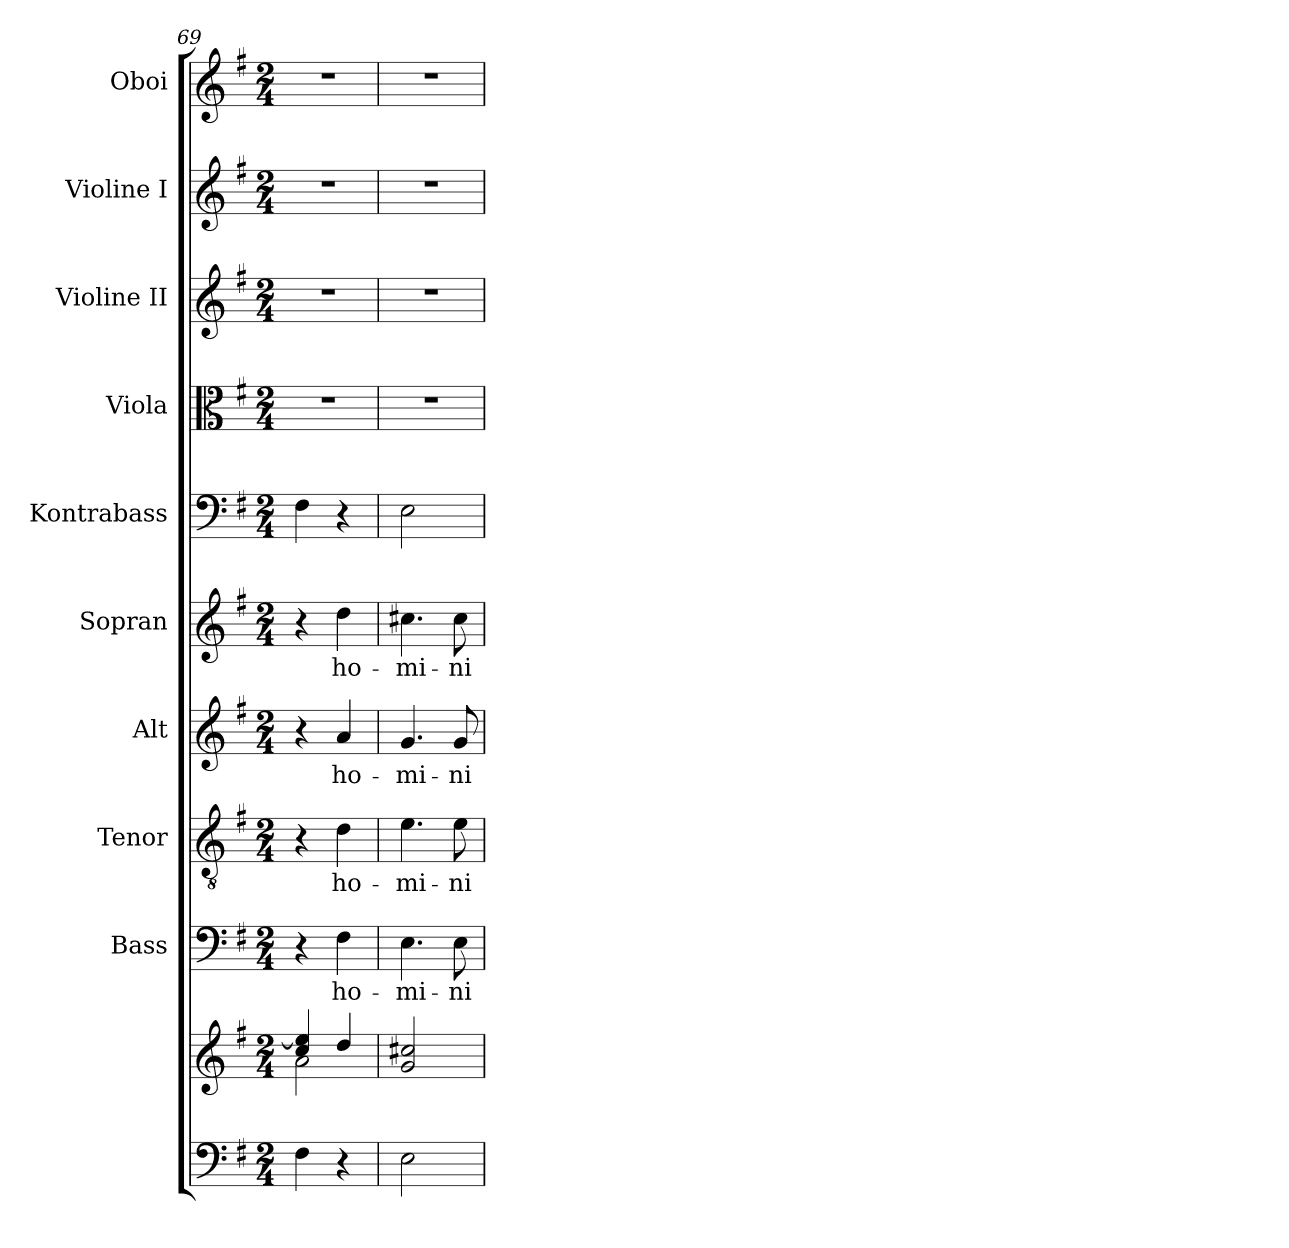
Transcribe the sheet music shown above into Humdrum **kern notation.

**kern	**kern	**kern	**text	**kern	**text	**kern	**text	**kern	**text	**kern	**kern	**kern	**kern	**kern
*part10	*part10	*part9	*part9	*part8	*part8	*part7	*part7	*part6	*part6	*part5	*part4	*part3	*part2	*part1
*staff11	*staff10	*staff9	*staff9	*staff8	*staff8	*staff7	*staff7	*staff6	*staff6	*staff5	*staff4	*staff3	*staff2	*staff1
*	*	*I"Bass	*	*I"Tenor	*	*I"Alt	*	*I"Sopran	*	*I"Kontrabass	*I"Viola	*I"Violine II	*I"Violine I	*I"Oboi
*	*	*I'B.	*	*I'T.	*	*I'A.	*	*I'S.	*	*I'Kb.	*I'Vla.	*I'Vl. II	*I'Vl. I	*I'Ob.
*clefF4	*clefG2	*clefF4	*	*clefGv2	*	*clefG2	*	*clefG2	*	*clefF4	*clefC3	*clefG2	*clefG2	*clefG2
*	*	*	*	*	*	*	*	*	*	*ITrd7c12	*	*	*	*
*k[f#]	*k[f#]	*k[f#]	*	*k[f#]	*	*k[f#]	*	*k[f#]	*	*k[f#]	*k[f#]	*k[f#]	*k[f#]	*k[f#]
*G:	*G:	*G:	*	*G:	*	*G:	*	*G:	*	*G:	*G:	*G:	*G:	*G:
*M2/4	*M2/4	*M2/4	*	*M2/4	*	*M2/4	*	*M2/4	*	*M2/4	*M2/4	*M2/4	*M2/4	*M2/4
=69	=69	=69	=69	=69	=69	=69	=69	=69	=69	=69	=69	=69	=69	=69
*	*^	*	*	*	*	*	*	*	*	*	*	*	*	*
4F#\	4cc/ 4ee/]	2a\	4r	.	4r	.	4r	.	4r	.	4FF#\	2r	2r	2r	2r
!	!	!	!	!LO:LY:b	!	!LO:LY:b	!	!LO:LY:b	!	!LO:LY:b	!	!	!	!	!
4r	4dd/	.	4F#\	ho-	4d\	ho-	4a/	ho-	4dd\	ho-	4r	.	.	.	.
*	*v	*v	*	*	*	*	*	*	*	*	*	*	*	*	*
=70	=70	=70	=70	=70	=70	=70	=70	=70	=70	=70	=70	=70	=70	=70
!	!	!	!LO:LY:b	!	!LO:LY:b	!	!LO:LY:b	!	!LO:LY:b	!	!	!	!	!
2E\	2g/ 2cc#X/	4.E\	-mi-	4.e\	-mi-	4.g/	-mi-	4.cc#X\	-mi-	2EE\	2r	2r	2r	2r
!	!	!	!LO:LY:b	!	!LO:LY:b	!	!LO:LY:b	!	!LO:LY:b	!	!	!	!	!
.	.	8E\	-ni-	8e\	-ni-	8g/	-ni-	8cc#\	-ni-	.	.	.	.	.
=	=	=	=	=	=	=	=	=	=	=	=	=	=	=
*-	*-	*-	*-	*-	*-	*-	*-	*-	*-	*-	*-	*-	*-	*-
